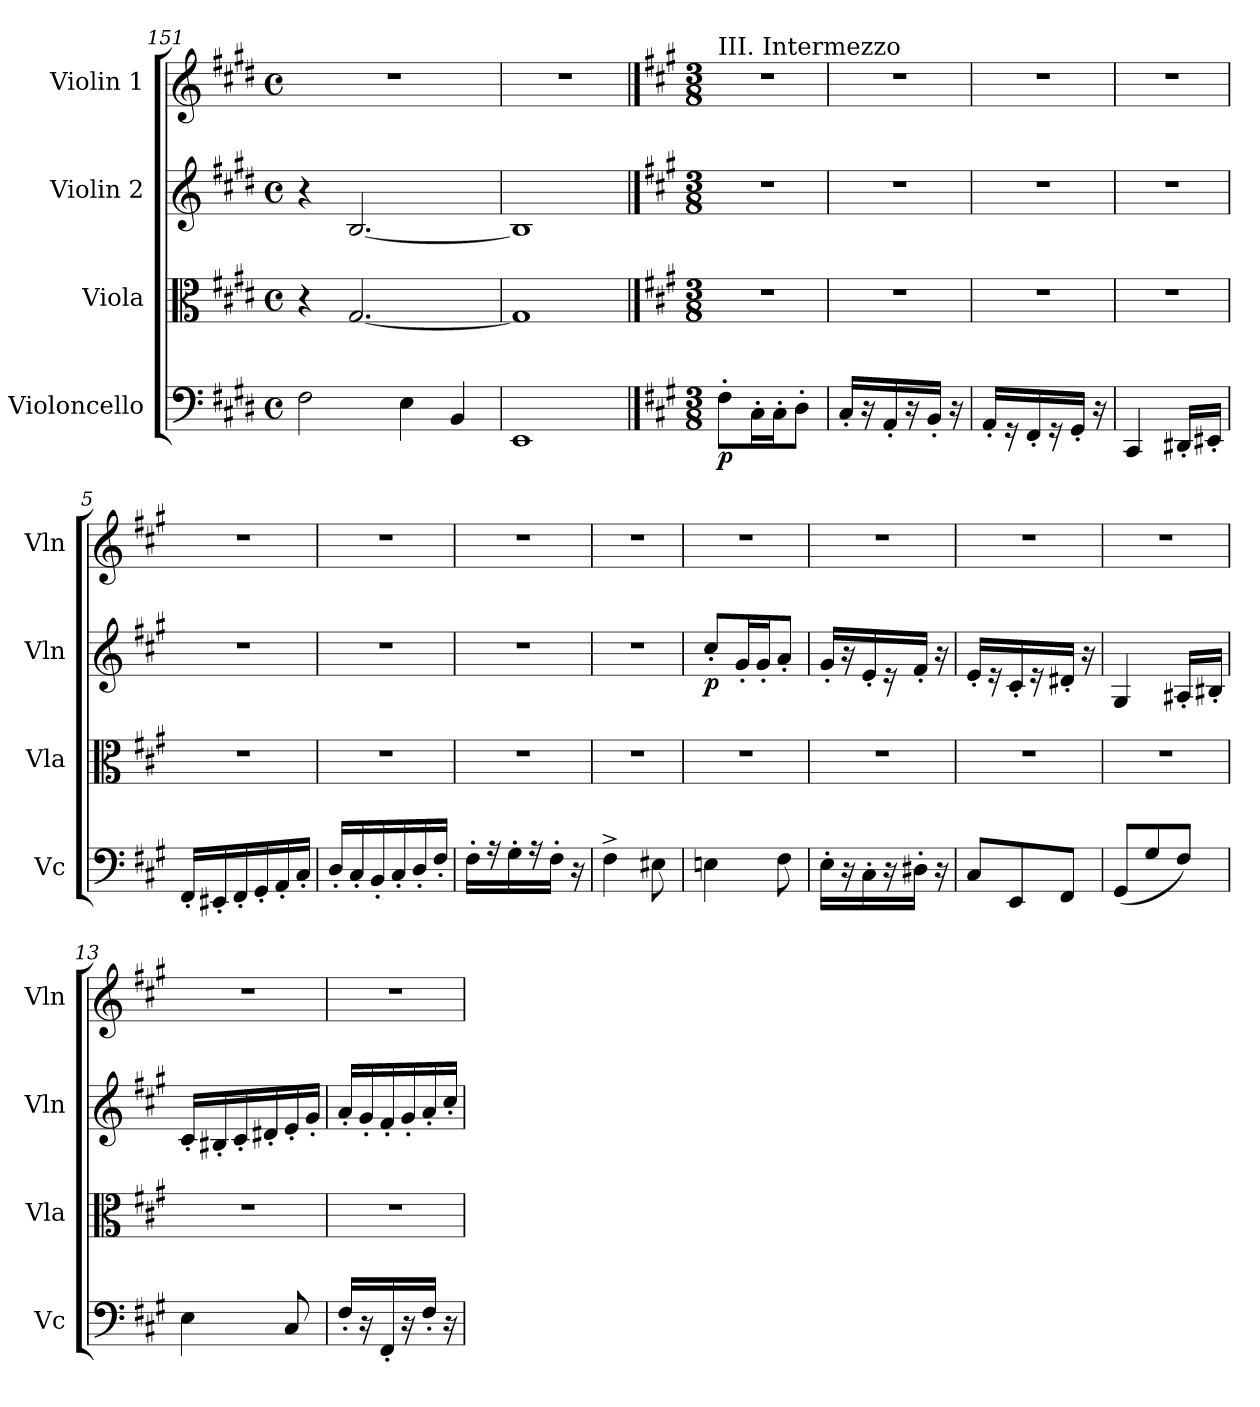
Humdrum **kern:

**kern	**dynam	**kern	**kern	**dynam	**kern
*part4	*part4	*part3	*part2	*part2	*part1
*staff4	*staff4	*staff3	*staff2	*staff2	*staff1
*I"Violoncello	*	*I"Viola	*I"Violin 2	*	*I"Violin 1
*I'Vc	*	*I'Vla	*I'Vln	*	*I'Vln
*clefF4	*	*clefC3	*clefG2	*	*clefG2
*k[f#c#g#d#]	*	*k[f#c#g#d#]	*k[f#c#g#d#]	*	*k[f#c#g#d#]
*M4/4	*	*M4/4	*M4/4	*	*M4/4
*met(c)	*	*met(c)	*met(c)	*	*met(c)
=151	=151	=151	=151	=151	=151
2F#\	.	4r	4r	.	1r
.	.	[2.G#/	[2.B/	.	.
4E\	.	.	.	.	.
4BB/	.	.	.	.	.
=152	=152	=152	=152	=152	=152
1EE	.	1G#]	1B]	.	1r
!!LO:PB:g=z
==1	==1	==1	==1	==1	==1
*k[f#c#g#]	*	*k[f#c#g#]	*k[f#c#g#]	*	*k[f#c#g#]
*M3/8	*	*M3/8	*M3/8	*	*M3/8
!	!	!	!	!	!LO:TX:a:t=III. Intermezzo
!	!LO:DY:b	!	!	!	!
8F#'\L	p	4.r	4.r	.	4.r
16C#'\L	.	.	.	.	.
16C#'\J	.	.	.	.	.
8D'\J	.	.	.	.	.
=2	=2	=2	=2	=2	=2
16C#'/LL	.	4.r	4.r	.	4.r
16r	.	.	.	.	.
16AA'/	.	.	.	.	.
16r	.	.	.	.	.
16BB'/JJ	.	.	.	.	.
16r	.	.	.	.	.
=3	=3	=3	=3	=3	=3
16AA'/LL	.	4.r	4.r	.	4.r
16r	.	.	.	.	.
16FF#'/	.	.	.	.	.
16r	.	.	.	.	.
16GG#'/JJ	.	.	.	.	.
16r	.	.	.	.	.
=4	=4	=4	=4	=4	=4
4CC#/	.	4.r	4.r	.	4.r
16DD#X'/LL	.	.	.	.	.
16EE#X'/JJ	.	.	.	.	.
=5	=5	=5	=5	=5	=5
16FF#'/LL	.	4.r	4.r	.	4.r
16EE#X'/	.	.	.	.	.
16FF#'/	.	.	.	.	.
16GG#'/	.	.	.	.	.
16AA'/	.	.	.	.	.
16C#'/JJ	.	.	.	.	.
!!LO:LB:g=z
=6	=6	=6	=6	=6	=6
16D'/LL	.	4.r	4.r	.	4.r
16C#'/	.	.	.	.	.
16BB'/	.	.	.	.	.
16C#'/	.	.	.	.	.
16D'/	.	.	.	.	.
16F#'/JJ	.	.	.	.	.
=7	=7	=7	=7	=7	=7
16F#'\LL	.	4.r	4.r	.	4.r
16r	.	.	.	.	.
16G#'\	.	.	.	.	.
16r	.	.	.	.	.
16F#'\JJ	.	.	.	.	.
16r	.	.	.	.	.
=8	=8	=8	=8	=8	=8
4F#^\	.	4.r	4.r	.	4.r
8E#X\	.	.	.	.	.
=9	=9	=9	=9	=9	=9
!	!	!	!	!LO:DY:b	!
4En\	.	4.r	8cc#'/L	p	4.r
.	.	.	16g#'/L	.	.
.	.	.	16g#'/J	.	.
8F#\	.	.	8a'/J	.	.
=10	=10	=10	=10	=10	=10
16E'\LL	.	4.r	16g#'/LL	.	4.r
16r	.	.	16r	.	.
16C#'\	.	.	16e'/	.	.
16r	.	.	16r	.	.
16D#X'\JJ	.	.	16f#'/JJ	.	.
16r	.	.	16r	.	.
=11	=11	=11	=11	=11	=11
8C#/L	.	4.r	16e'/LL	.	4.r
.	.	.	16r	.	.
8EE/	.	.	16c#'/	.	.
.	.	.	16r	.	.
8FF#/J	.	.	16d#X'/JJ	.	.
.	.	.	16r	.	.
!!LO:LB:g=z
=12	=12	=12	=12	=12	=12
(8GG#/L	.	4.r	4G#/	.	4.r
8G#/	.	.	.	.	.
8F#/J)	.	.	16A#X'/LL	.	.
.	.	.	16B#X'/JJ	.	.
=13	=13	=13	=13	=13	=13
4E\	.	4.r	16c#'/LL	.	4.r
.	.	.	16B#X'/	.	.
.	.	.	16c#'/	.	.
.	.	.	16d#X'/	.	.
8C#/	.	.	16e'/	.	.
.	.	.	16g#'/JJ	.	.
=14	=14	=14	=14	=14	=14
16F#'/LL	.	4.r	16a'/LL	.	4.r
16r	.	.	16g#'/	.	.
16FF#'/	.	.	16f#'/	.	.
16r	.	.	16g#'/	.	.
16F#'/JJ	.	.	16a'/	.	.
16r	.	.	16cc#'/JJ	.	.
=	=	=	=	=	=
*-	*-	*-	*-	*-	*-
